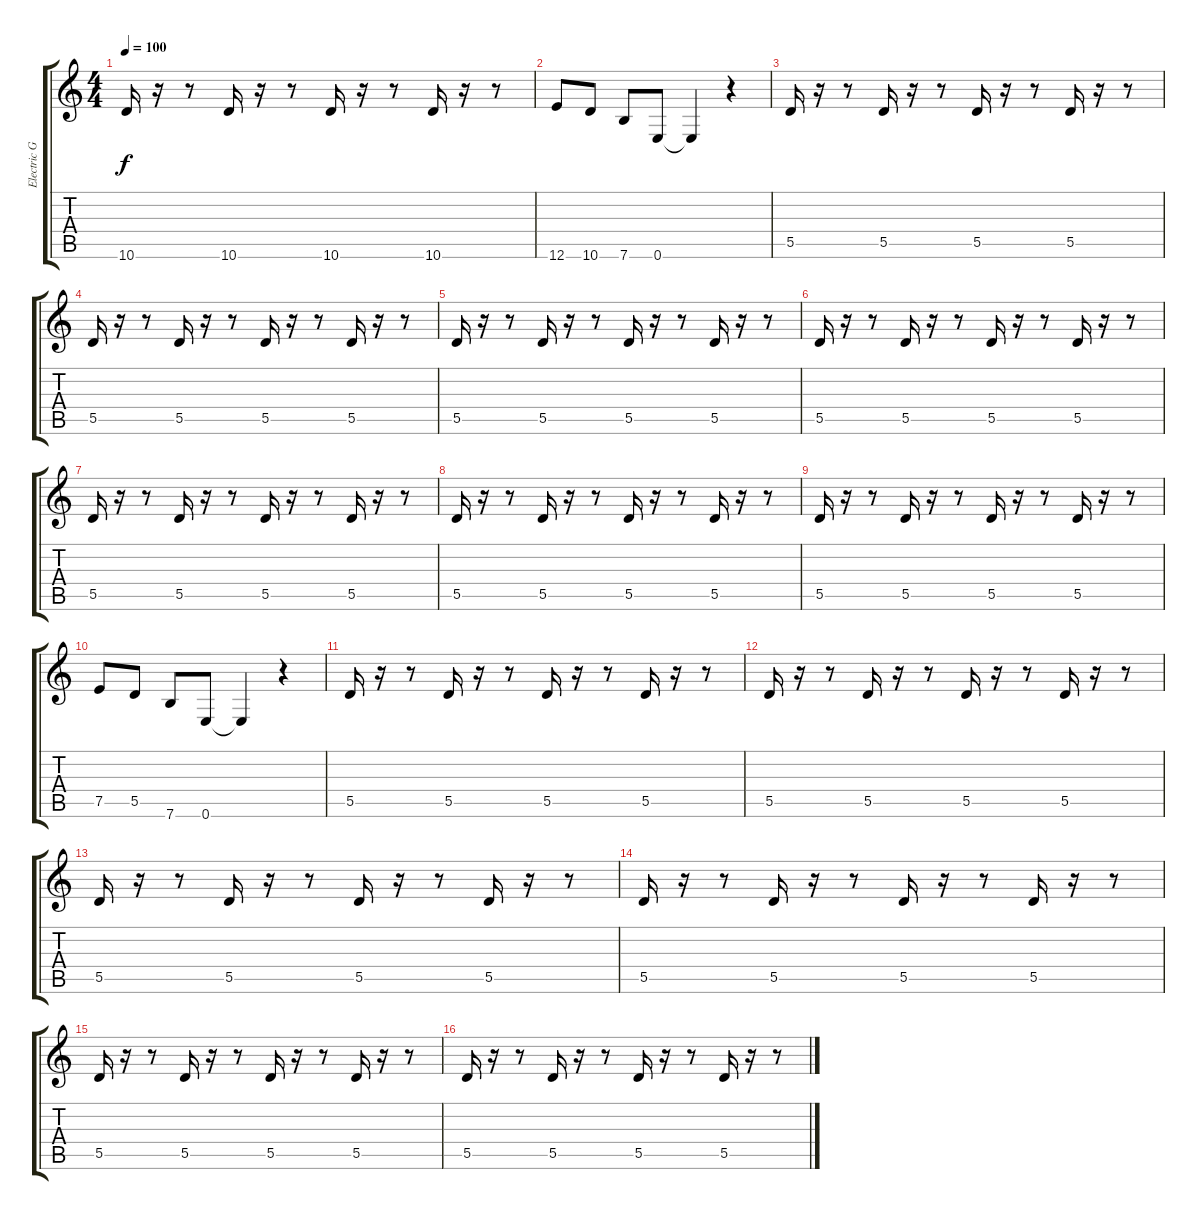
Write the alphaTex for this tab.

\track ("Electric Guitar (clean)" "Electric G") {instrument electricguitarclean}
\staff {score tabs}
\tuning (E4 B3 G3 D3 A2 E2) {hide}
\ts (4 4)
\tempo 100
\clef g2
\ks c
10.6.16{dy f} r.16 r.8 10.6.16 r.16 r.8 10.6.16 r.16 r.8 10.6.16 r.16 r.8 |
12.6.8 10.6.8 7.6.8 0.6.8 0.6{t}.4 r.4 |
5.5.16 r.16 r.8 5.5.16 r.16 r.8 5.5.16 r.16 r.8 5.5.16 r.16 r.8 |
5.5.16 r.16 r.8 5.5.16 r.16 r.8 5.5.16 r.16 r.8 5.5.16 r.16 r.8 |
5.5.16 r.16 r.8 5.5.16 r.16 r.8 5.5.16 r.16 r.8 5.5.16 r.16 r.8 |
5.5.16 r.16 r.8 5.5.16 r.16 r.8 5.5.16 r.16 r.8 5.5.16 r.16 r.8 |
5.5.16 r.16 r.8 5.5.16 r.16 r.8 5.5.16 r.16 r.8 5.5.16 r.16 r.8 |
5.5.16 r.16 r.8 5.5.16 r.16 r.8 5.5.16 r.16 r.8 5.5.16 r.16 r.8 |
5.5.16 r.16 r.8 5.5.16 r.16 r.8 5.5.16 r.16 r.8 5.5.16 r.16 r.8 |
7.5.8 5.5.8 7.6.8 0.6.8 0.6{t}.4 r.4 |
5.5.16 r.16 r.8 5.5.16 r.16 r.8 5.5.16 r.16 r.8 5.5.16 r.16 r.8 |
5.5.16 r.16 r.8 5.5.16 r.16 r.8 5.5.16 r.16 r.8 5.5.16 r.16 r.8 |
5.5.16 r.16 r.8 5.5.16 r.16 r.8 5.5.16 r.16 r.8 5.5.16 r.16 r.8 |
5.5.16 r.16 r.8 5.5.16 r.16 r.8 5.5.16 r.16 r.8 5.5.16 r.16 r.8 |
5.5.16 r.16 r.8 5.5.16 r.16 r.8 5.5.16 r.16 r.8 5.5.16 r.16 r.8 |
5.5.16 r.16 r.8 5.5.16 r.16 r.8 5.5.16 r.16 r.8 5.5.16 r.16 r.8
